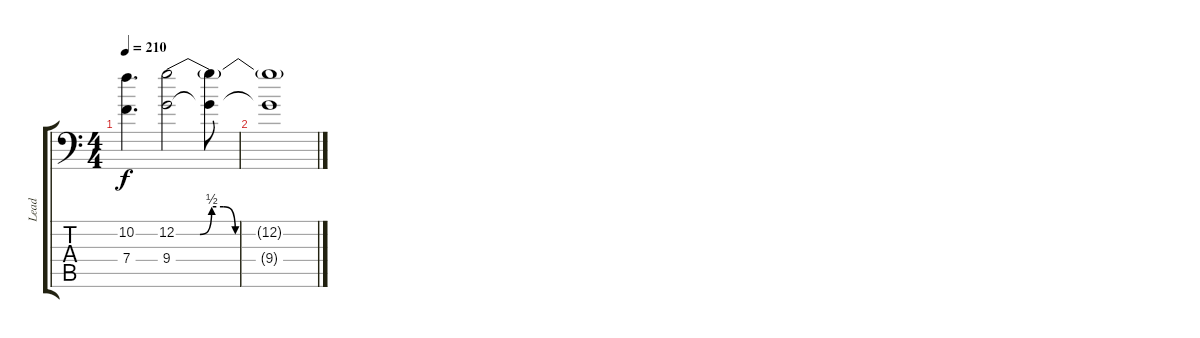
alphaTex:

\track ("Lead" "Lead") {instrument distortionguitar}
\staff {score tabs}
\tuning (C4 G3 Eb3 Bb2 F2 Bb1) {hide}
\ts (4 4)
\tempo 210
\clef f4
\ks c
(10.2 7.4).4{d dy f} (12.2{be (custom 0 0 10 0 15 2 20 2 25 0 40 0 60 0)} 9.4).2 (12.2{t} 9.4{t}).8 |
(12.2{t} 9.4{t}).1
